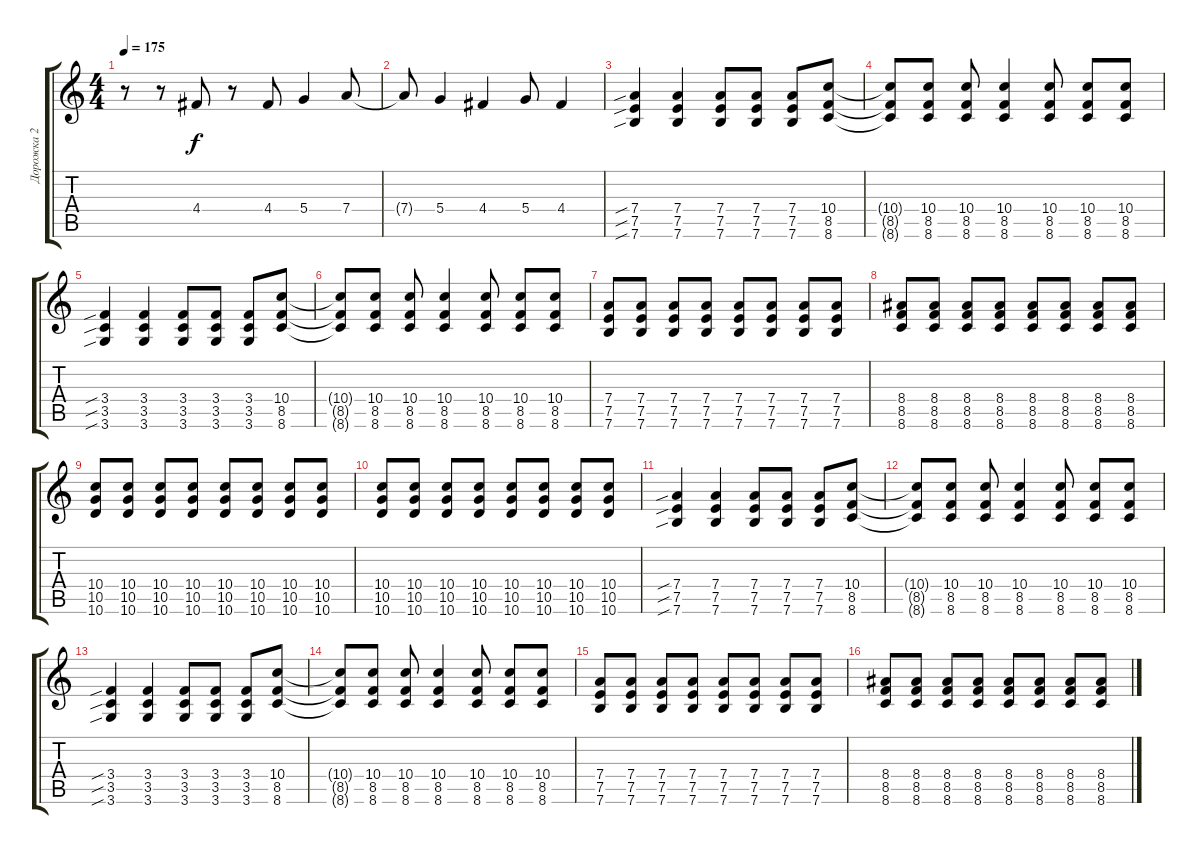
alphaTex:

\track ("Дорожка 2" "Дорожка 2") {instrument overdrivenguitar}
\staff {score tabs}
\tuning (E4 B3 G3 D3 A2 E2) {hide}
\ts (4 4)
\tempo 175
\clef g2
\ks c
r.8{dy f} r.8 4.4{t}.8 r.8 4.4.8 5.4.4 7.4.8 |
7.4{t}.8 5.4.4 4.4.4 5.4.8 4.4.4 |
(7.4{sib} 7.5{sib} 7.6{sib}).4 (7.4 7.5 7.6).4 (7.4 7.5 7.6).8 (7.4 7.5 7.6).8 (7.4 7.5 7.6).8 (10.4 8.5 8.6).8 |
(10.4{t} 8.5{t} 8.6{t}).8 (10.4 8.5 8.6).8 (10.4 8.5 8.6).8 (10.4 8.5 8.6).4 (10.4 8.5 8.6).8 (10.4 8.5 8.6).8 (10.4 8.5 8.6).8 |
(3.4{sib} 3.5{sib} 3.6{sib}).4 (3.4 3.5 3.6).4 (3.4 3.5 3.6).8 (3.4 3.5 3.6).8 (3.4 3.5 3.6).8 (10.4 8.5 8.6).8 |
(10.4{t} 8.5{t} 8.6{t}).8 (10.4 8.5 8.6).8 (10.4 8.5 8.6).8 (10.4 8.5 8.6).4 (10.4 8.5 8.6).8 (10.4 8.5 8.6).8 (10.4 8.5 8.6).8 |
(7.4 7.5 7.6).8 (7.4 7.5 7.6).8 (7.4 7.5 7.6).8 (7.4 7.5 7.6).8 (7.4 7.5 7.6).8 (7.4 7.5 7.6).8 (7.4 7.5 7.6).8 (7.4 7.5 7.6).8 |
(8.4 8.5 8.6).8 (8.4 8.5 8.6).8 (8.4 8.5 8.6).8 (8.4 8.5 8.6).8 (8.4 8.5 8.6).8 (8.4 8.5 8.6).8 (8.4 8.5 8.6).8 (8.4 8.5 8.6).8 |
(10.4 10.5 10.6).8 (10.4 10.5 10.6).8 (10.4 10.5 10.6).8 (10.4 10.5 10.6).8 (10.4 10.5 10.6).8 (10.4 10.5 10.6).8 (10.4 10.5 10.6).8 (10.4 10.5 10.6).8 |
(10.4 10.5 10.6).8 (10.4 10.5 10.6).8 (10.4 10.5 10.6).8 (10.4 10.5 10.6).8 (10.4 10.5 10.6).8 (10.4 10.5 10.6).8 (10.4 10.5 10.6).8 (10.4 10.5 10.6).8 |
(7.4{sib} 7.5{sib} 7.6{sib}).4 (7.4 7.5 7.6).4 (7.4 7.5 7.6).8 (7.4 7.5 7.6).8 (7.4 7.5 7.6).8 (10.4 8.5 8.6).8 |
(10.4{t} 8.5{t} 8.6{t}).8 (10.4 8.5 8.6).8 (10.4 8.5 8.6).8 (10.4 8.5 8.6).4 (10.4 8.5 8.6).8 (10.4 8.5 8.6).8 (10.4 8.5 8.6).8 |
(3.4{sib} 3.5{sib} 3.6{sib}).4 (3.4 3.5 3.6).4 (3.4 3.5 3.6).8 (3.4 3.5 3.6).8 (3.4 3.5 3.6).8 (10.4 8.5 8.6).8 |
(10.4{t} 8.5{t} 8.6{t}).8 (10.4 8.5 8.6).8 (10.4 8.5 8.6).8 (10.4 8.5 8.6).4 (10.4 8.5 8.6).8 (10.4 8.5 8.6).8 (10.4 8.5 8.6).8 |
(7.4 7.5 7.6).8 (7.4 7.5 7.6).8 (7.4 7.5 7.6).8 (7.4 7.5 7.6).8 (7.4 7.5 7.6).8 (7.4 7.5 7.6).8 (7.4 7.5 7.6).8 (7.4 7.5 7.6).8 |
(8.4 8.5 8.6).8 (8.4 8.5 8.6).8 (8.4 8.5 8.6).8 (8.4 8.5 8.6).8 (8.4 8.5 8.6).8 (8.4 8.5 8.6).8 (8.4 8.5 8.6).8 (8.4 8.5 8.6).8
